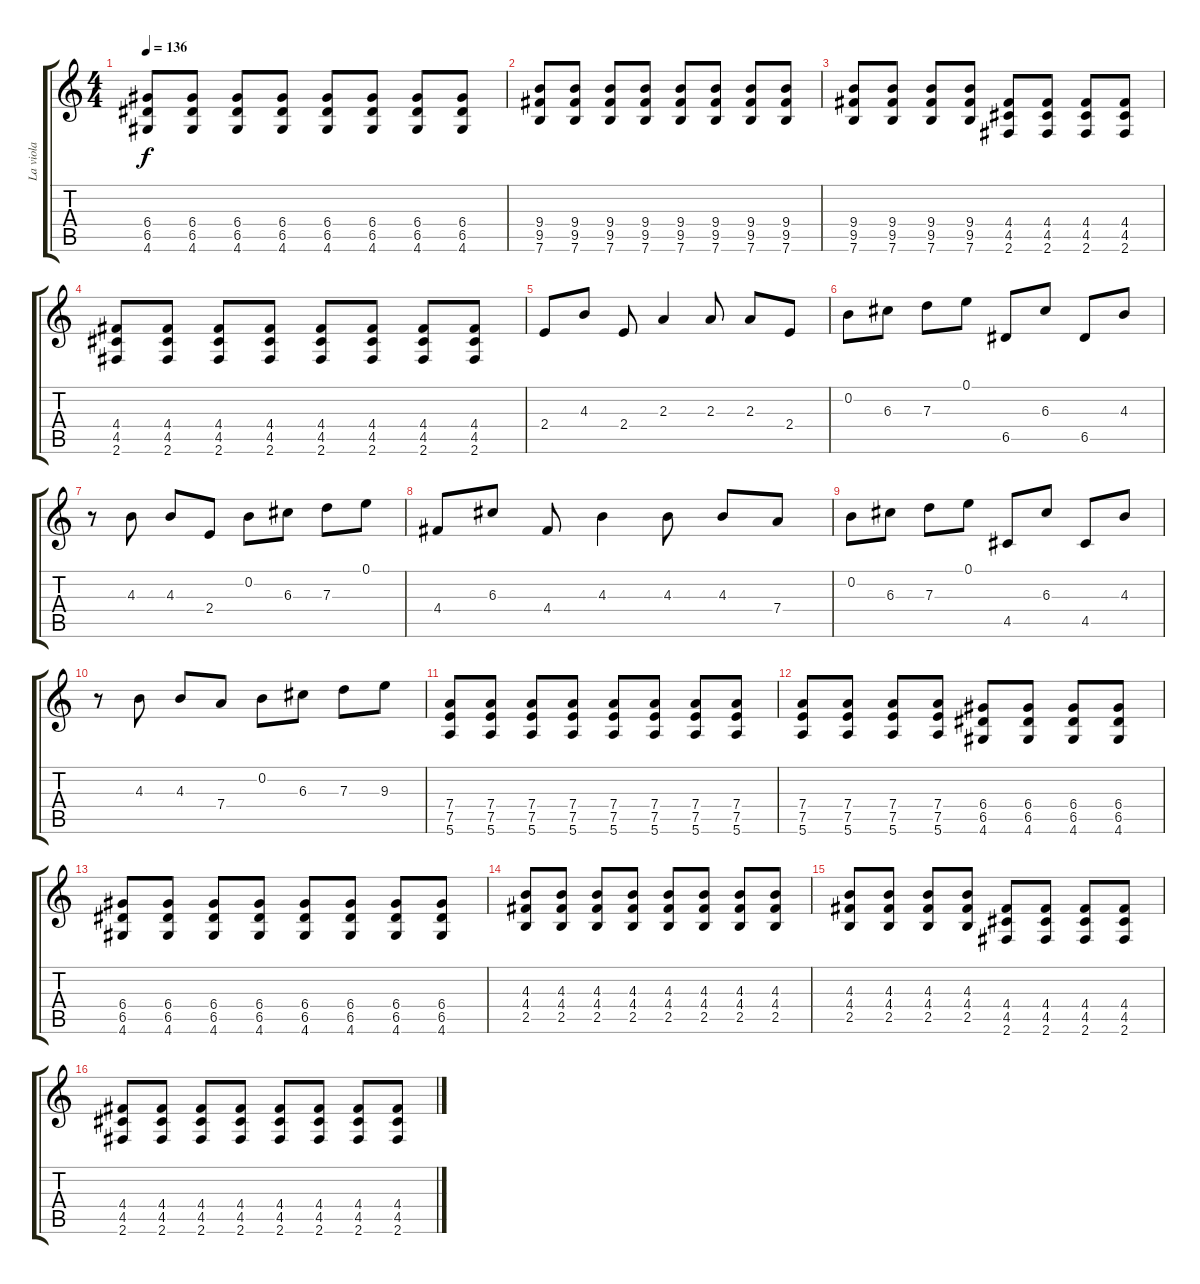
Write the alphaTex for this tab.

\track ("La viola " "La viola ") {instrument distortionguitar}
\staff {score tabs}
\tuning (E4 B3 G3 D3 A2 E2) {hide}
\ts (4 4)
\tempo 136
\clef g2
\ks c
(6.4 6.5 4.6).8{dy f} (6.4 6.5 4.6).8 (6.4 6.5 4.6).8 (6.4 6.5 4.6).8 (6.4 6.5 4.6).8 (6.4 6.5 4.6).8 (6.4 6.5 4.6).8 (6.4 6.5 4.6).8 |
(9.4 9.5 7.6).8 (9.4 9.5 7.6).8 (9.4 9.5 7.6).8 (9.4 9.5 7.6).8 (9.4 9.5 7.6).8 (9.4 9.5 7.6).8 (9.4 9.5 7.6).8 (9.4 9.5 7.6).8 |
(9.4 9.5 7.6).8 (9.4 9.5 7.6).8 (9.4 9.5 7.6).8 (9.4 9.5 7.6).8 (4.4 4.5 2.6).8 (4.4 4.5 2.6).8 (4.4 4.5 2.6).8 (4.4 4.5 2.6).8 |
(4.4 4.5 2.6).8 (4.4 4.5 2.6).8 (4.4 4.5 2.6).8 (4.4 4.5 2.6).8 (4.4 4.5 2.6).8 (4.4 4.5 2.6).8 (4.4 4.5 2.6).8 (4.4 4.5 2.6).8 |
2.4.8 4.3.8 2.4.8 2.3.4 2.3.8 2.3.8 2.4.8 |
0.2.8 6.3.8 7.3.8 0.1.8 6.5.8 6.3.8 6.5.8 4.3.8 |
r.8 4.3.8 4.3.8 2.4.8 0.2.8 6.3.8 7.3.8 0.1.8 |
4.4.8 6.3.8 4.4.8 4.3.4 4.3.8 4.3.8 7.4.8 |
0.2.8 6.3.8 7.3.8 0.1.8 4.5.8 6.3.8 4.5.8 4.3.8 |
r.8 4.3.8 4.3.8 7.4.8 0.2.8 6.3.8 7.3.8 9.3.8 |
(7.4 7.5 5.6).8 (7.4 7.5 5.6).8 (7.4 7.5 5.6).8 (7.4 7.5 5.6).8 (7.4 7.5 5.6).8 (7.4 7.5 5.6).8 (7.4 7.5 5.6).8 (7.4 7.5 5.6).8 |
(7.4 7.5 5.6).8 (7.4 7.5 5.6).8 (7.4 7.5 5.6).8 (7.4 7.5 5.6).8 (6.4 6.5 4.6).8 (6.4 6.5 4.6).8 (6.4 6.5 4.6).8 (6.4 6.5 4.6).8 |
(6.4 6.5 4.6).8 (6.4 6.5 4.6).8 (6.4 6.5 4.6).8 (6.4 6.5 4.6).8 (6.4 6.5 4.6).8 (6.4 6.5 4.6).8 (6.4 6.5 4.6).8 (6.4 6.5 4.6).8 |
(4.3 4.4 2.5).8 (4.3 4.4 2.5).8 (4.3 4.4 2.5).8 (4.3 4.4 2.5).8 (4.3 4.4 2.5).8 (4.3 4.4 2.5).8 (4.3 4.4 2.5).8 (4.3 4.4 2.5).8 |
(4.3 4.4 2.5).8 (4.3 4.4 2.5).8 (4.3 4.4 2.5).8 (4.3 4.4 2.5).8 (4.4 4.5 2.6).8 (4.4 4.5 2.6).8 (4.4 4.5 2.6).8 (4.4 4.5 2.6).8 |
(4.4 4.5 2.6).8 (4.4 4.5 2.6).8 (4.4 4.5 2.6).8 (4.4 4.5 2.6).8 (4.4 4.5 2.6).8 (4.4 4.5 2.6).8 (4.4 4.5 2.6).8 (4.4 4.5 2.6).8
